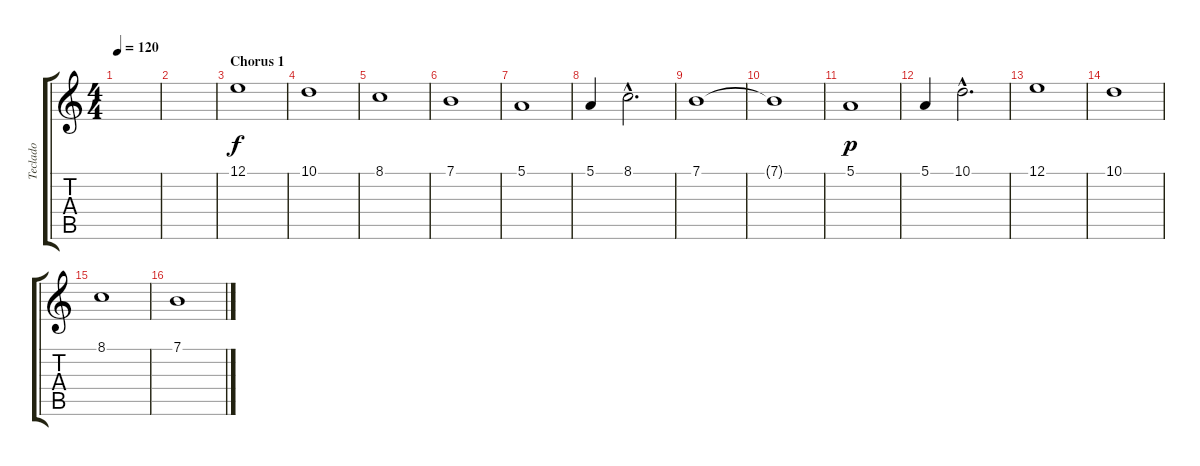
\track ("Teclado" "Teclado") {instrument pad2warm}
\staff {score tabs}
\tuning (E4 B3 G3 D3 A2 E2) {hide}
\ts (4 4)
\tempo 120
\clef g2
\ks c
|
|
\section ("" "Chorus 1")
12.1.1 |
10.1.1 |
8.1.1 |
7.1.1 |
5.1.1 |
5.1.4 8.1{hac}.2{d} |
7.1.1 |
7.1{t}.1{dy f} |
5.1.1{dy p} |
5.1.4 10.1{hac}.2{d} |
12.1.1 |
10.1.1 |
8.1.1 |
7.1.1
